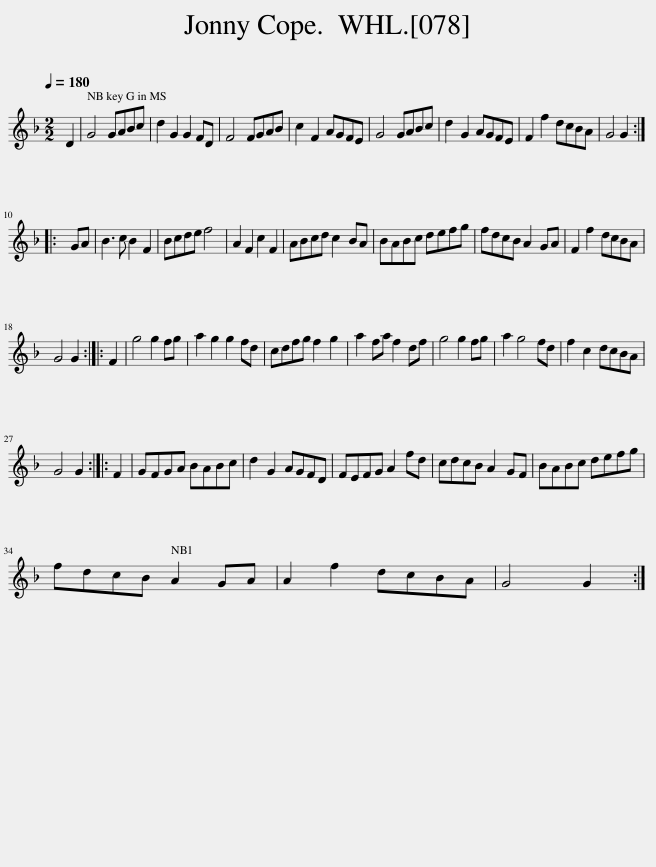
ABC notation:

X:1
L:1/8
Q:1/4=180
M:2/2
I:linebreak $
K:F
V:1 treble
V:1
 D2 | G4 GABc | d2 G2 G2 FD | F4 FGAB | c2 F2 AGFE | %5
 G4 GABc | d2 G2 AGFE | F2 f2 dcBA | G4 G2 ::$ GA | %10
 B3 c B2 F2 | Bcde f4 | A2 F2 c2 F2 | ABcd c2 BA | BABc defg | %15
 fdcB A2 GA | F2 f2 dcBA |$ G4 G2 :: F2 | g4 g2 fg | %20
 a2 g2 g2 fd | cdfg f2 g2 | a2 fa f2 df | g4 g2 fg | a2 g4 fd | %25
 f2 c2 dcBA |$ G4 G2 :: F2 | GFGA BABc | d2 G2 AGFD | %30
 FEFG A2 fd | cdcB A2 GF | BABc defg |$ fdcB A2 GA | A2 f2 dcBA | %35
 G4 G2 :| %36
